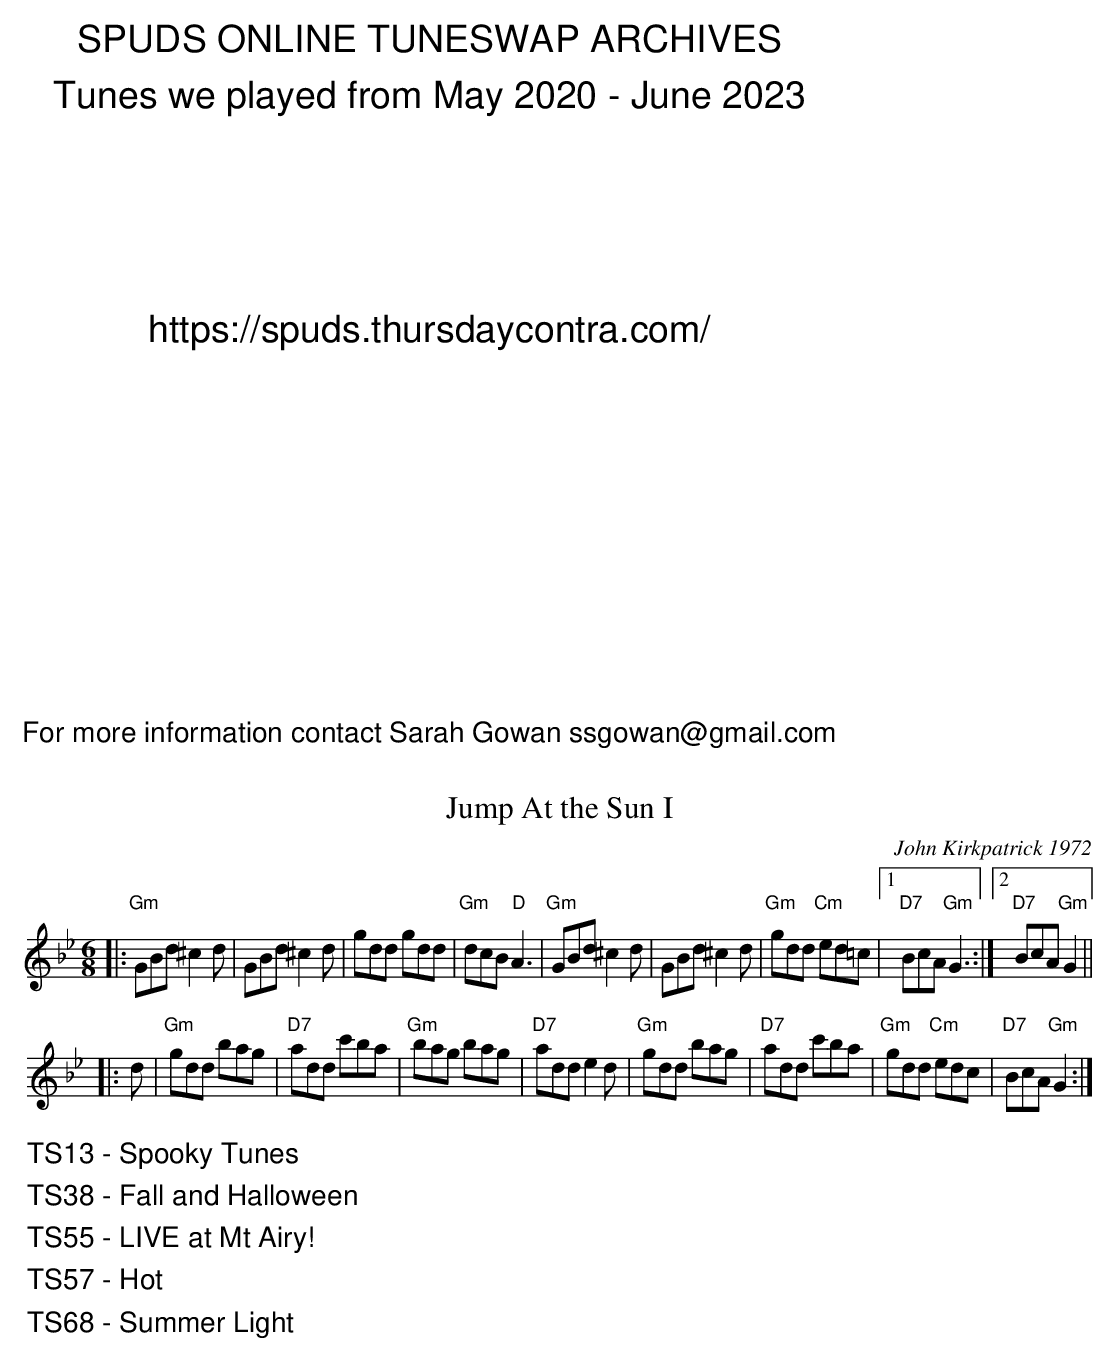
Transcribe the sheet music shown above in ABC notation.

X:1
T:Jump At the Sun I
C:John Kirkpatrick 1972
M:6/8
K:Gm
|:"Gm"GBd ^c2d| GBd ^c2d| gdd gdd| "Gm"dcB "D"A3|\
"Gm"GBd ^c2d| GBd ^c2d| "Gm"gdd "Cm"ed=c|1"D7"BcA "Gm"G3:|2"D7"BcA "Gm"G2||
|:d| "Gm"gdd bag| "D7"add c'ba| "Gm"bag bag| "D7"add e2d|\
   "Gm"gdd bag| "D7"add c'ba| "Gm"gdd "Cm"edc| "D7"BcA "Gm"G2:|
